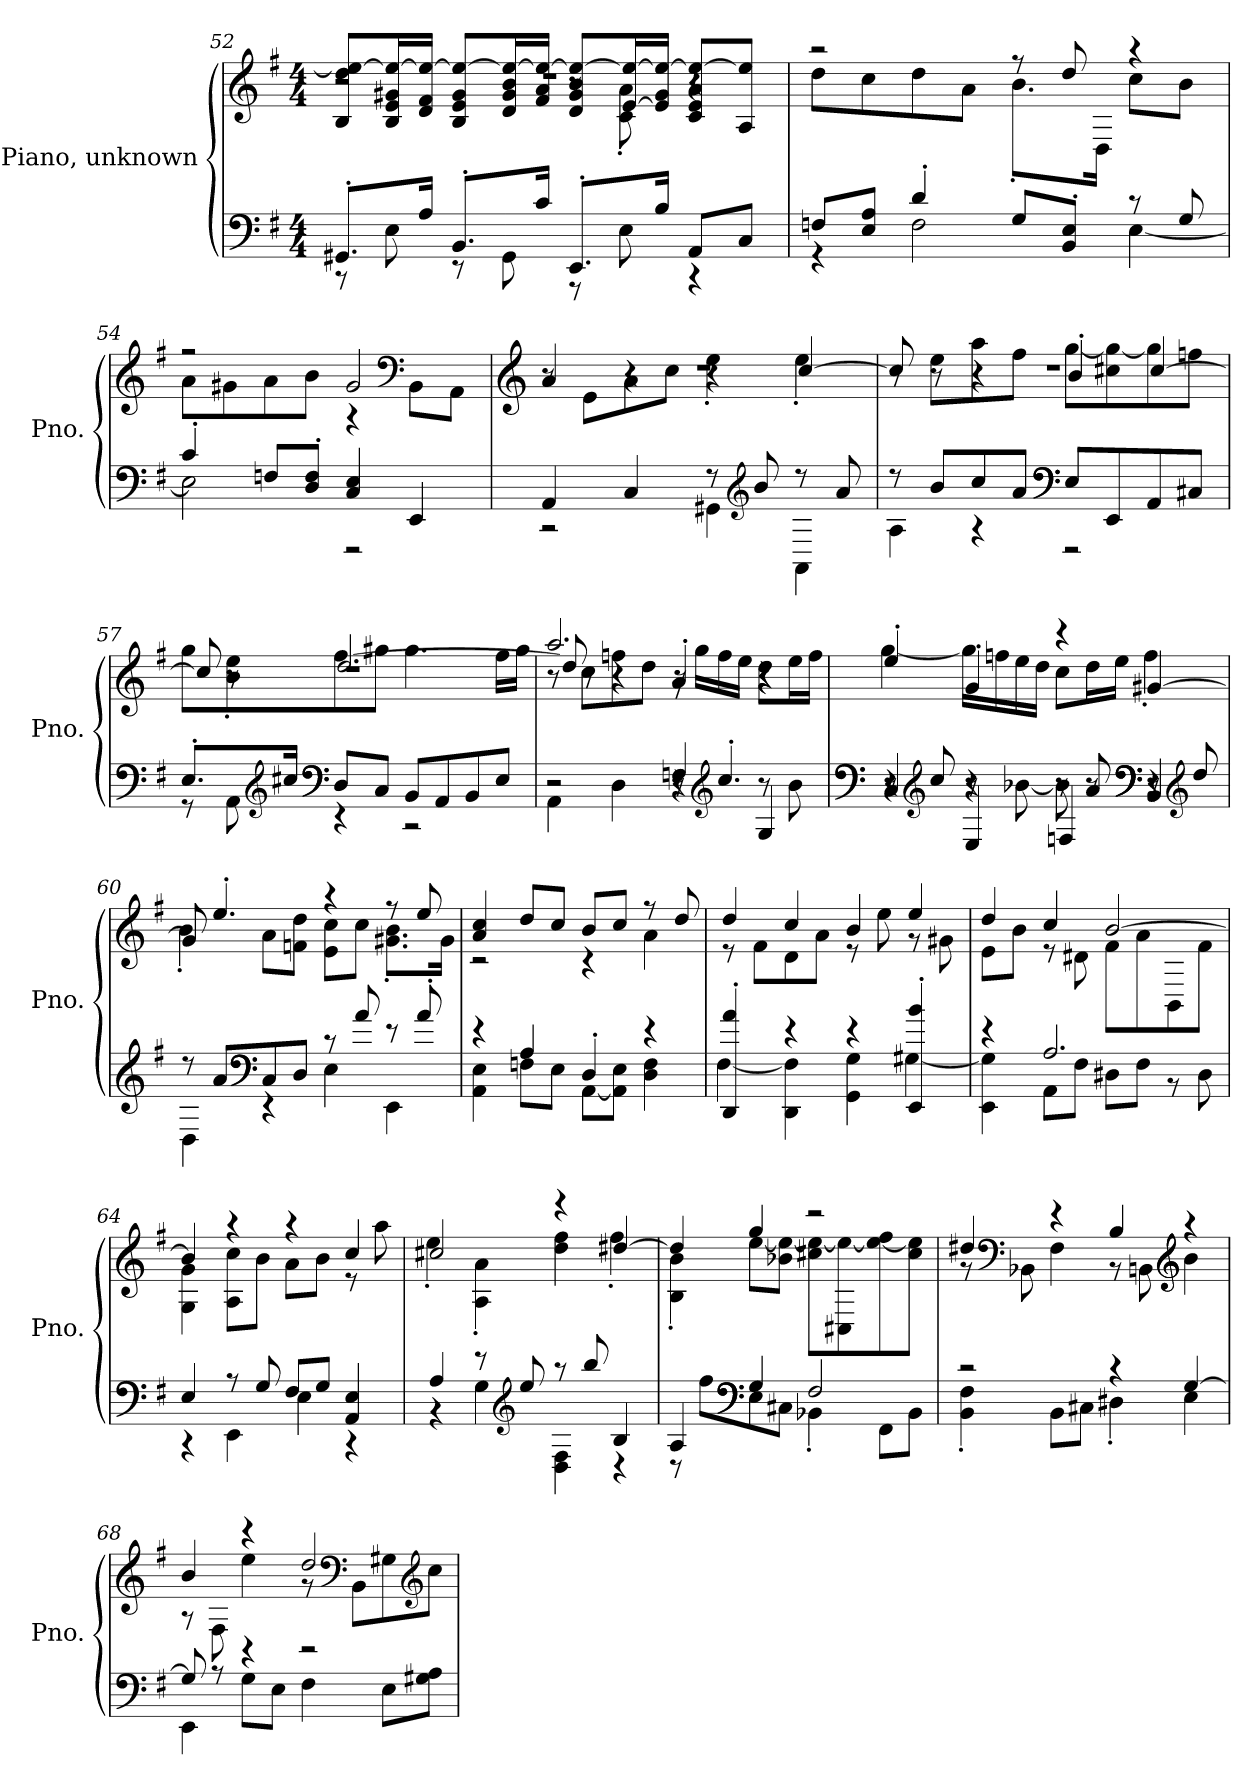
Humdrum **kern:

**kern	**kern
*part1	*part1
*staff2	*staff1
*I"Piano, unknown	*
*I'Pno.	*
*clefF4	*clefG2
*k[f#]	*k[f#]
*M4/4	*M4/4
=52	=52
*^	*^
*	*	*	*^
8.GG#X'/L	8r	1r	2r	8B/ 8dd/ 8ee/_L
.	8E\	.	.	16B/ 16e/ 16g#X/ 16ee/_L
16A/Jk	.	.	.	16d/ 16f#/ 16ee/_JJ
8.BB'/L	8r	.	.	8B/ 8e/ 8g#/ 8ee/_L
.	8GG#\	.	.	16d/ 16g#/ 16b/ 16ee/_L
16c/Jk	.	.	.	16f#/ 16a/ 16ee/_JJ
8.EE'/L	8r	.	8r	8d/ 8g#/ 8b/ 8ee/_L
.	8E\	.	8c\' 8a\'	[16e/ 16ee/_L
16B/Jk	.	.	.	16e/] 16g#/ 16ee/_JJ
8AA/L	4r	.	4r	8c/ 8e/ 8a/ 8ee/_L
8C/J	.	.	.	8A/ 8ee/]J
*	*	*	*v	*v
!!LO:LB:g=z
=53	=53	=53	=53
8Fn/L	4r	2r	8dd\L
8E/ 8A/J	.	.	8cc\
4d'/	2F\	.	8dd\
.	.	.	8a\J
8G/L	.	8r	8.b'\L
8BB/' 8E/'J	.	8dd/	.
.	.	.	16D\Jk
8r	[4E\	4r	8cc\L
8G/	.	.	8b\J
=54	=54	=54	=54
4c'/	2E\]	2r	8a\L
.	.	.	8g#X\
8Fn/L	.	.	8a\
8D/' 8F/'J	.	.	8b\J
4C/ 4E/	2r	2g#/	4r
*	*	*clefF4	*
4EE/	.	.	8BB\L
.	.	.	8AA\J
*	*	*v	*v
=55	=55	=55
*	*	*clefG2
*	*	*^
*	*	*	*^
4AA/	2r	1r	8r	4a/
.	.	.	8e\L	.
4C/	.	.	8a\	4r
.	.	.	8cc\J	.
8r	4GG#X\	.	4ee'\	4r
*clefG2	*	*	*	*
8b/	.	.	.	.
8r	4AA\	.	4ee'\	[4cc/
8a/	.	.	.	.
!!LO:LB:g=z	!!	!!
=56	=56	=56	=56	=56
8r	4A\	1r	8r	8cc/]
8b/L	.	.	8ee\L	8r
8cc/	4r	.	8aa\	4r
8a/J	.	.	8ff#\J	.
*clefF4	*	*	*	*
8E/L	2r	.	[8gg\L	4b'/
8EE/	.	.	8cc#X\ 8gg\_	.
8AA/	.	.	8gg\]	[4cc#/
8C#X/J	.	.	8ffn\J	.
=57	=57	=57	=57	=57
8.E'/L	8r	1r	8gg\L	8cc#/]
.	8AA\	.	8b\' 8ee\'	8r
*clefG2	*	*	*	*
16cc#X/Jk	.	.	.	.
*clefF4	*	*	*	*
8D/L	4r	.	8ff#\	[2.dd/
8C/J	.	.	8gg#X\J	.
8BB/L	2r	.	4.gg#\	.
8AA/	.	.	.	.
8BB/	.	.	.	.
8E/J	.	.	16ff#\LL	.
.	.	.	16gg#\JJ	.
=58	=58	=58	=58	=58
*	*^	*	*	*
2r	4AA\	2r	2.aa/	8r	8dd/]
.	.	.	.	8cc\L	8r
.	4D\	.	.	8ffn\	4r
.	.	.	.	8dd\J	.
8r	4r	4Fn/	.	16r	4a'/
.	.	.	.	16gg\LL	.
*clefG2	*	*	*	*	*
4.cc'/	.	.	.	16ff\	.
.	.	.	.	16ee\JJ	.
.	8r	4G/	4r	8dd\L	4r
.	8b\	.	.	16ee\L	.
.	.	.	.	16ff\JJ	.
*	*	*	*v	*v	*v
!!LO:PB:g=z
=59	=59	=59	=59
*clefF4	*	*	*
*	*	*	*^
8r	4r	4C/	4ee'/	[4gg\
*clefG2	*	*	*	*
8cc/	.	.	.	.
4r	8r	4E/	4g'/	16gg\LL]
.	.	.	.	16ffn\
.	[8b-X\	.	.	16ee\
.	.	.	.	16dd\JJ
8r	8b-\]	4Fn/	4r	8cc\L
8a/	8r	.	.	16dd\L
.	.	.	.	16ee\JJ
*clefF4	*	*	*	*
8r	4r	4BB/	[4g#X/	4ff'\
*clefG2	*	*	*	*
8dd/	.	.	.	.
*	*v	*v	*	*
=60	=60	=60	=60
8r	4D\	8g#/]	4b'\
8a/L	.	4.ee'/	.
*clefF4	*	*	*
8C/	4r	.	8a\L
8D/J	.	.	8fn\ 8dd\J
8r	4E\	4r	8e\ 8cc\L
8a/	.	.	8cc\J
8r	4EE\	8r	8.g#X\' 8.b\'L
8a'/	.	8ee/	.
.	.	.	16g#\Jk
=61	=61	=61	=61
4r	4AA\ 4E\	4a/ 4cc/	2r
4A/	8Fn\L	8dd/L	.
.	8E\J	8cc/J	.
4D'/	[8AA\L	8b/L	4r
.	8AA\] 8E\J	8cc/J	.
4r	4D\ 4F\	8r	4a\
.	.	8dd/	.
!!LO:LB:g=z	!!
=62	=62	=62	=62
4DD/' 4a/'	[4F#\	4dd/	8r
.	.	.	8f#\L
4r	4DD\ 4F#\]	4cc/	8d\
.	.	.	8a\J
4r	4GG\ 4G\	4b/	8r
.	.	.	8ee\
4EE/' 4b/'	[4G#X\	4ee/	8r
.	.	.	8g#X\
=63	=63	=63	=63
4r	4EE\ 4G#\]	4dd/	8e\L
.	.	.	8b\J
2.A/	8AA\L	4cc/	8r
.	8F#\J	.	8d#X\
.	8D#X\L	[2b/	8f#\L
.	8F#\J	.	8a\
.	8r	.	8BB\
.	8D#\	.	8f#\J
=64	=64	=64	=64
4E/	4r	4b/]	4G\ 4g\
8r	4EE\	4r	8A\ 8cc\L
8G/	.	.	8b\J
8F#/L	4E\	4r	8a\L
8G/J	.	.	8b\J
4AA/ 4E/	4r	4cc/	8r
.	.	.	8aa\
=65	=65	=65	=65
4A/	4r	2cc#X/	4ee'\
8r	4G\	.	4A\' 4a\'
*clefG2	*	*	*
8ee/	.	.	.
8r	4D\ 4F#\	4r	4dd\ 4ff#\
8bb/	.	.	.
4B/	4r	[4dd#X/	4ff#'\
!!LO:LB:g=z	!!
=66	=66	=66	=66
4A/	8r	4dd#/]	4B\' 4b\'
.	8ff#\L	.	.
*clefF4	*	*	*
4G/	8E\	4gg/	[8ee\L
.	8C#X\J	.	8b-X\ 8ee\_J
2F#/	4BB-X'\	2r	8cc#X\ 8ee\_L
.	.	.	8C#X\ 8ee\_
.	8FF#\L	.	8ee\_ 8ff#\
.	8BB-\J	.	8cc#\ 8ee\]J
=67	=67	=67	=67
2r	4BB\' 4F#\'	4dd#X/	8r
*	*	*clefF4	*
.	.	.	8BB-X\
.	8BB\L	4r	4F#\
.	8C#X\J	.	.
4r	4D#X'\	4B/	8r
.	.	.	8BBn\
*	*	*clefG2	*
[4G/	4E\	4r	4b\
=68	=68	=68	=68
8G/]	4EE\	4b/	8r
8r	.	.	8F#\
4r	8G\L	4r	4ee\
.	8E\J	.	.
2r	4F#\	2dd/	8r
*	*	*clefF4	*
.	.	.	8BB\L
.	8E\L	.	8G#X\
*	*	*clefG2	*
.	8G#X\ 8A\J	.	8cc\J
*v	*v	*	*
*	*v	*v
=	=
*-	*-
